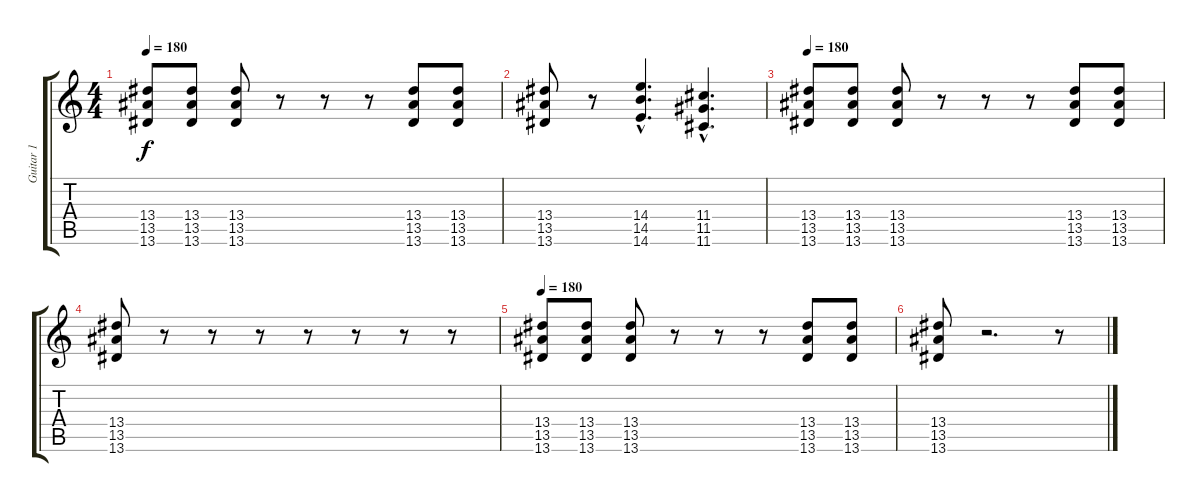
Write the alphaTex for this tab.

\track ("Guitar 1" "Guitar 1") {instrument distortionguitar}
\staff {score tabs}
\tuning (E4 B3 G3 D3 A2 D2) {hide}
\ts (4 4)
\tempo 180
\clef g2
\ks c
(13.4 13.5 13.6).8{dy f} (13.4 13.5 13.6).8 (13.4 13.5 13.6).8 r.8 r.8 r.8 (13.4 13.5 13.6).8 (13.4 13.5 13.6).8 |
(13.4 13.5 13.6).8 r.8 (14.4{hac} 14.5{hac} 14.6{hac}).4{d} (11.4{hac} 11.5{hac} 11.6{hac}).4{d} |
\tempo 180
(13.4 13.5 13.6).8{instrument distortionguitar} (13.4 13.5 13.6).8 (13.4 13.5 13.6).8 r.8 r.8 r.8 (13.4 13.5 13.6).8 (13.4 13.5 13.6).8 |
(13.4 13.5 13.6).8 r.8 r.8 r.8 r.8 r.8 r.8 r.8 |
\tempo 180
(13.4 13.5 13.6).8{instrument distortionguitar} (13.4 13.5 13.6).8 (13.4 13.5 13.6).8 r.8 r.8 r.8 (13.4 13.5 13.6).8 (13.4 13.5 13.6).8 |
(13.4 13.5 13.6).8 r.2{d} r.8
